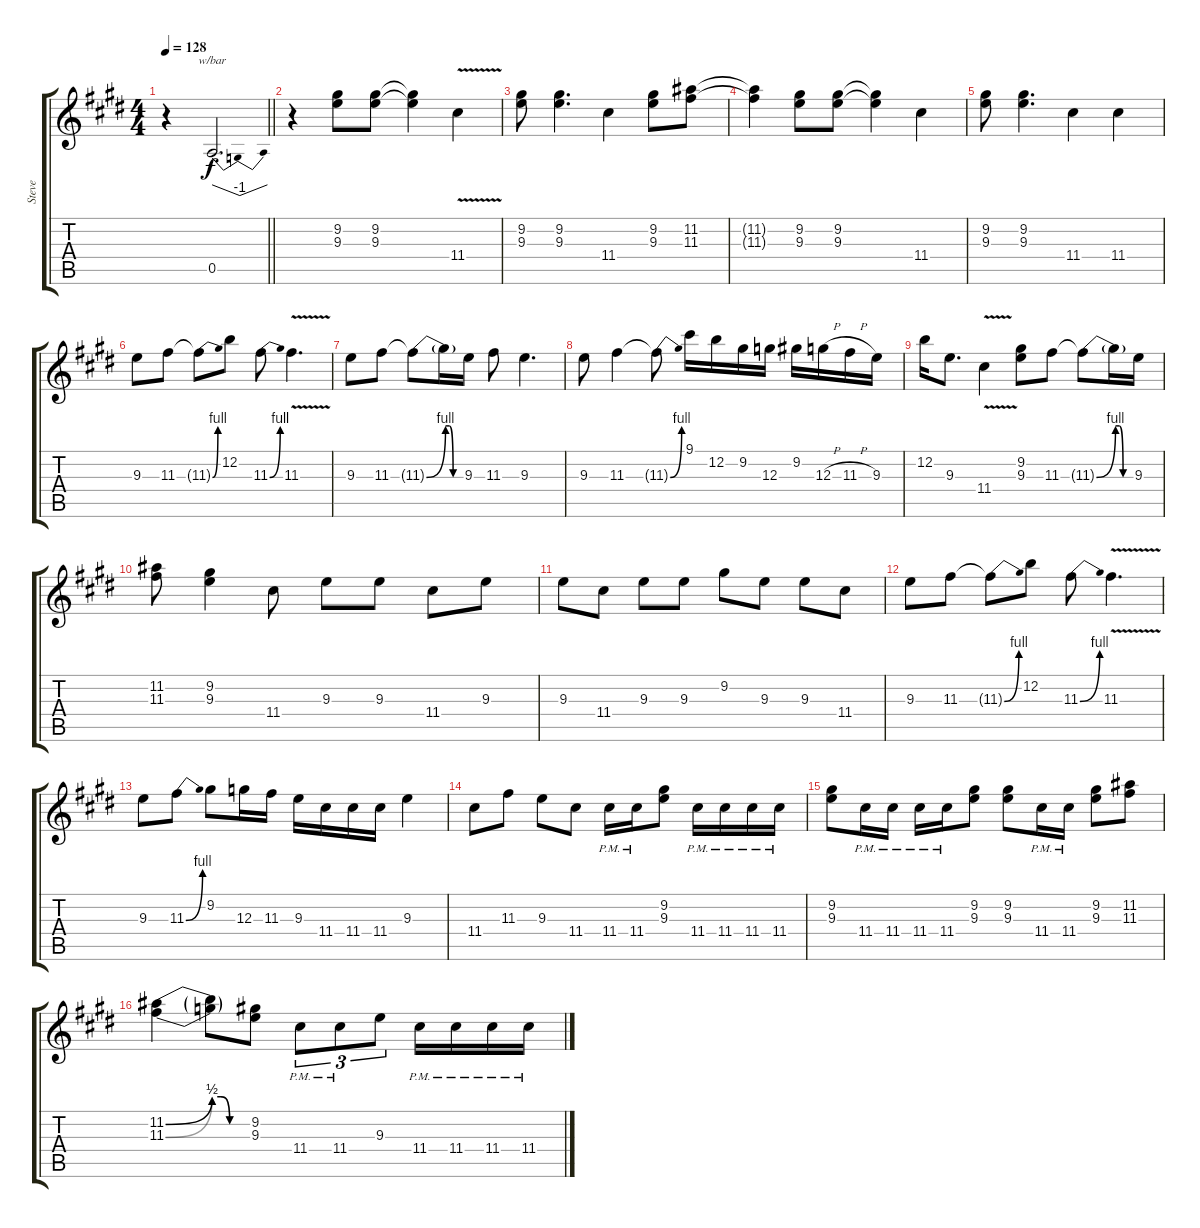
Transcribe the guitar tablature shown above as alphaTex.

\track ("Steve" "Steve") {instrument distortionguitar}
\staff {score tabs}
\tuning (E4 B3 G3 D3 A2 E2) {hide}
\ts (4 4)
\tempo 128
\clef g2
\barLineRight lightlight
\ks c#minor
r.4{dy f} 0.5.2{d tbe (dip default 0 0 30 -4 60 0)} |
r.4 (9.2 9.3).8 (9.2 9.3).8 (9.2{t} 9.3{t}).4 11.4{v}.4 |
(9.2 9.3).8 (9.2 9.3).4{d} 11.4.4 (9.2 9.3).8 (11.2 11.3).8 |
(11.2{t} 11.3{t}).4 (9.2 9.3).8 (9.2 9.3).8 (9.2{t} 9.3{t}).4 11.4.4 |
(9.2 9.3).8 (9.2 9.3).4{d} 11.4.4 11.4.4 |
9.3.8 11.3.8 11.3{be (bend 0 0 60 4) t}.8 12.2.8 11.3{be (bend 0 0 60 4)}.8 11.3{v}.4{d} |
9.3.8 11.3.8 11.3{be (bend 0 0 60 4) t}.8 11.3{be (custom 0 4 15 4 30 0 60 0) t}.16 9.3.16 11.3.8 9.3.4{d} |
9.3.8 11.3.4 11.3{be (bend 0 0 60 4) t}.8 9.1.16 12.2.16 9.2.16 12.3.16 9.2.16 12.3{h}.16 11.3{h}.16 9.3.16 |
12.2.16 9.3.8{d} 11.4{v}.4 (9.2 9.3).8 11.3.8 11.3{be (bend 0 0 60 4) t}.8 11.3{be (custom 0 4 15 4 30 0 60 0) t}.16 9.3.16 |
(11.2 11.3).8 (9.2 9.3).4 11.4.8 9.3.8 9.3.8 11.4.8 9.3.8 |
9.3.8 11.4.8 9.3.8 9.3.8 9.2.8 9.3.8 9.3.8 11.4.8 |
9.3.8 11.3.8 11.3{be (bend 0 0 60 4) t}.8 12.2.8 11.3{be (bend 0 0 60 4)}.8 11.3{v}.4{d} |
9.3.8 11.3{be (bend 0 0 60 4)}.8 9.2.8 12.3.16 11.3.16 9.3.16 11.4.16 11.4.16 11.4.16 9.3.4 |
11.4.8 11.3.8 9.3.8 11.4.8 11.4{pm}.16 11.4{pm}.16 (9.2 9.3).8 11.4{pm}.16 11.4{pm}.16 11.4{pm}.16 11.4{pm}.16 |
(9.2 9.3).8 11.4{pm}.16 11.4{pm}.16 11.4{pm}.16 11.4{pm}.16 (9.2 9.3).8 (9.2 9.3).8 11.4{pm}.16 11.4{pm}.16 (9.2 9.3).8 (11.2 11.3).8 |
(11.2{be (bend 0 0 60 2)} 11.3{be (bend 0 0 60 2)}).4 (11.2{be (custom 0 2 15 2 30 0 60 0) t} 11.3{be (custom 0 2 15 2 30 0 60 0) t}).8 (9.2 9.3).8 11.4{pm}.8{tu (3 2)} 11.4{pm}.8{tu (3 2)} 9.3.8{tu (3 2)} 11.4{pm}.16 11.4{pm}.16 11.4{pm}.16 11.4{pm}.16
